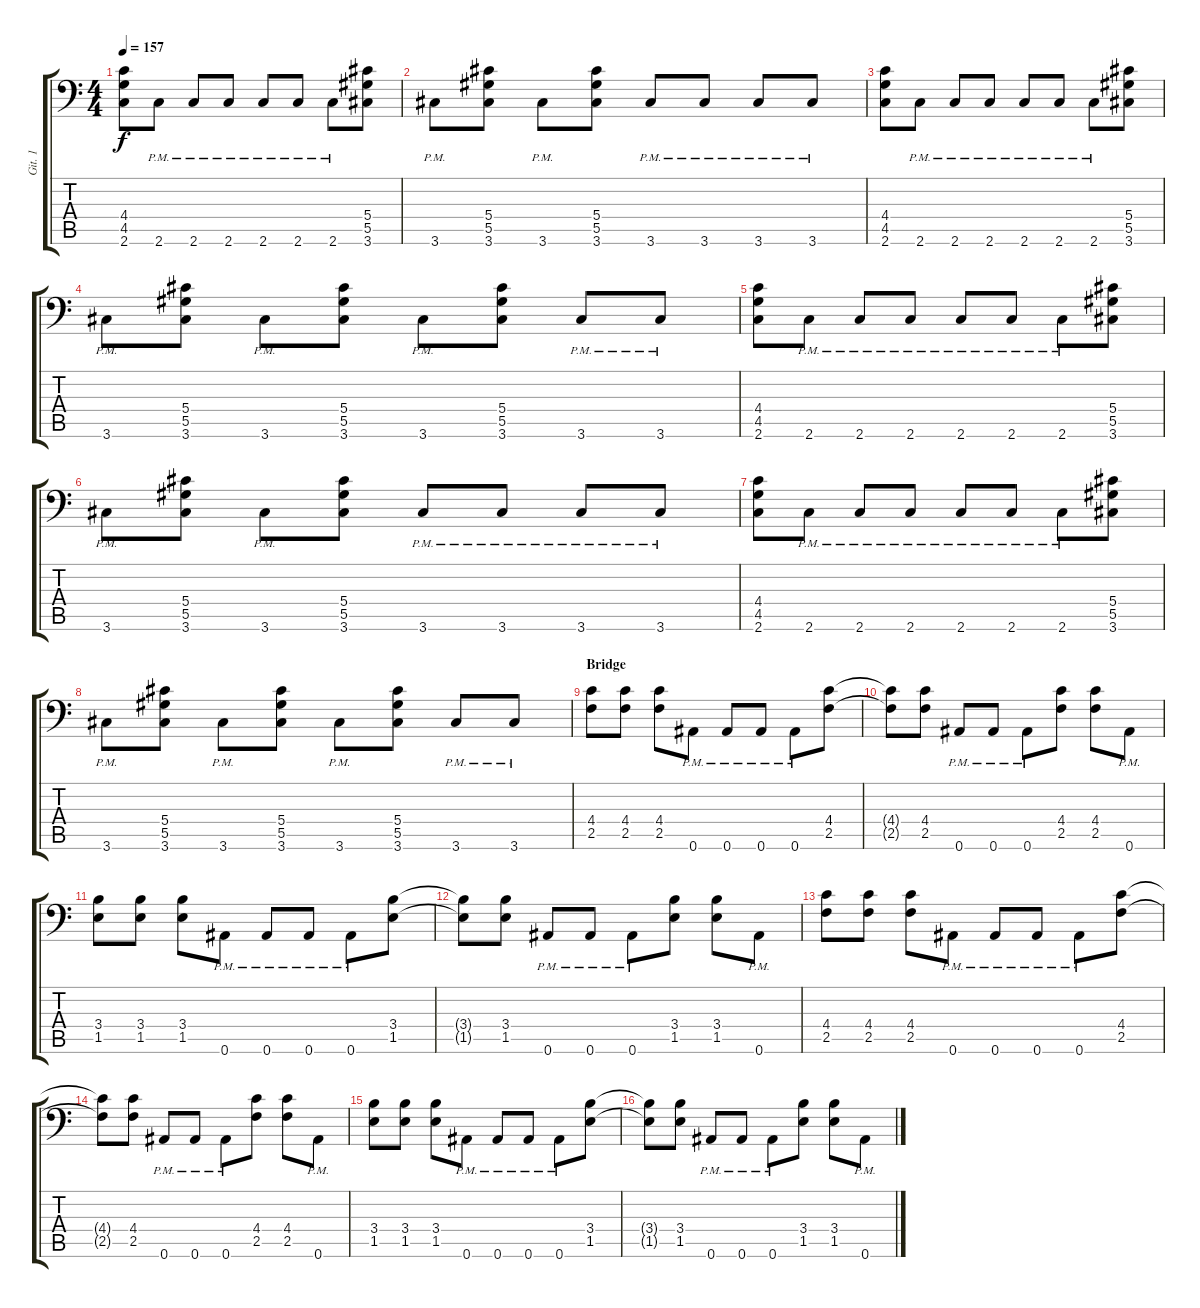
\track ("Git. 1" "Git. 1") {instrument distortionguitar}
\staff {score tabs}
\tuning (Bb3 F3 Db3 Ab2 Eb2 Bb1) {hide}
\ts (4 4)
\tempo 157
\clef f4
\ks c
(4.4 4.5 2.6).8{dy f} 2.6{pm}.8 2.6{pm}.8 2.6{pm}.8 2.6{pm}.8 2.6{pm}.8 2.6{pm}.8 (5.4 5.5 3.6).8 |
3.6{pm}.8 (5.4 5.5 3.6).8 3.6{pm}.8 (5.4 5.5 3.6).8 3.6{pm}.8 3.6{pm}.8 3.6{pm}.8 3.6{pm}.8 |
(4.4 4.5 2.6).8 2.6{pm}.8 2.6{pm}.8 2.6{pm}.8 2.6{pm}.8 2.6{pm}.8 2.6{pm}.8 (5.4 5.5 3.6).8 |
3.6{pm}.8 (5.4 5.5 3.6).8 3.6{pm}.8 (5.4 5.5 3.6).8 3.6{pm}.8 (5.4 5.5 3.6).8 3.6{pm}.8 3.6{pm}.8 |
(4.4 4.5 2.6).8 2.6{pm}.8 2.6{pm}.8 2.6{pm}.8 2.6{pm}.8 2.6{pm}.8 2.6{pm}.8 (5.4 5.5 3.6).8 |
3.6{pm}.8 (5.4 5.5 3.6).8 3.6{pm}.8 (5.4 5.5 3.6).8 3.6{pm}.8 3.6{pm}.8 3.6{pm}.8 3.6{pm}.8 |
(4.4 4.5 2.6).8 2.6{pm}.8 2.6{pm}.8 2.6{pm}.8 2.6{pm}.8 2.6{pm}.8 2.6{pm}.8 (5.4 5.5 3.6).8 |
3.6{pm}.8 (5.4 5.5 3.6).8 3.6{pm}.8 (5.4 5.5 3.6).8 3.6{pm}.8 (5.4 5.5 3.6).8 3.6{pm}.8 3.6{pm}.8 |
\section ("" "Bridge")
(4.4 2.5).8 (4.4 2.5).8 (4.4 2.5).8 0.6{pm}.8 0.6{pm}.8 0.6{pm}.8 0.6{pm}.8 (4.4 2.5).8 |
(4.4{t} 2.5{t}).8 (4.4 2.5).8 0.6{pm}.8 0.6{pm}.8 0.6{pm}.8 (4.4 2.5).8 (4.4 2.5).8 0.6{pm}.8 |
(3.4 1.5).8 (3.4 1.5).8 (3.4 1.5).8 0.6{pm}.8 0.6{pm}.8 0.6{pm}.8 0.6{pm}.8 (3.4 1.5).8 |
(3.4{t} 1.5{t}).8 (3.4 1.5).8 0.6{pm}.8 0.6{pm}.8 0.6{pm}.8 (3.4 1.5).8 (3.4 1.5).8 0.6{pm}.8 |
(4.4 2.5).8 (4.4 2.5).8 (4.4 2.5).8 0.6{pm}.8 0.6{pm}.8 0.6{pm}.8 0.6{pm}.8 (4.4 2.5).8 |
(4.4{t} 2.5{t}).8 (4.4 2.5).8 0.6{pm}.8 0.6{pm}.8 0.6{pm}.8 (4.4 2.5).8 (4.4 2.5).8 0.6{pm}.8 |
(3.4 1.5).8 (3.4 1.5).8 (3.4 1.5).8 0.6{pm}.8 0.6{pm}.8 0.6{pm}.8 0.6{pm}.8 (3.4 1.5).8 |
(3.4{t} 1.5{t}).8 (3.4 1.5).8 0.6{pm}.8 0.6{pm}.8 0.6{pm}.8 (3.4 1.5).8 (3.4 1.5).8 0.6{pm}.8
